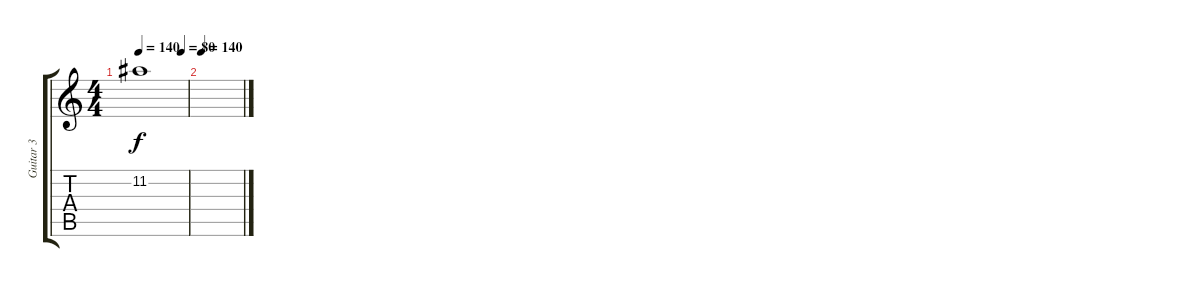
\track ("Guitar 3" "Guitar 3") {instrument electricguitarclean}
\staff {score tabs}
\tuning (E4 B3 G3 D3 A2 E2) {hide}
\ts (4 4)
\tempo 140
\tempo (80 0.875)
\clef g2
\ks c
11.2.1{dy f} |
\tempo 140
